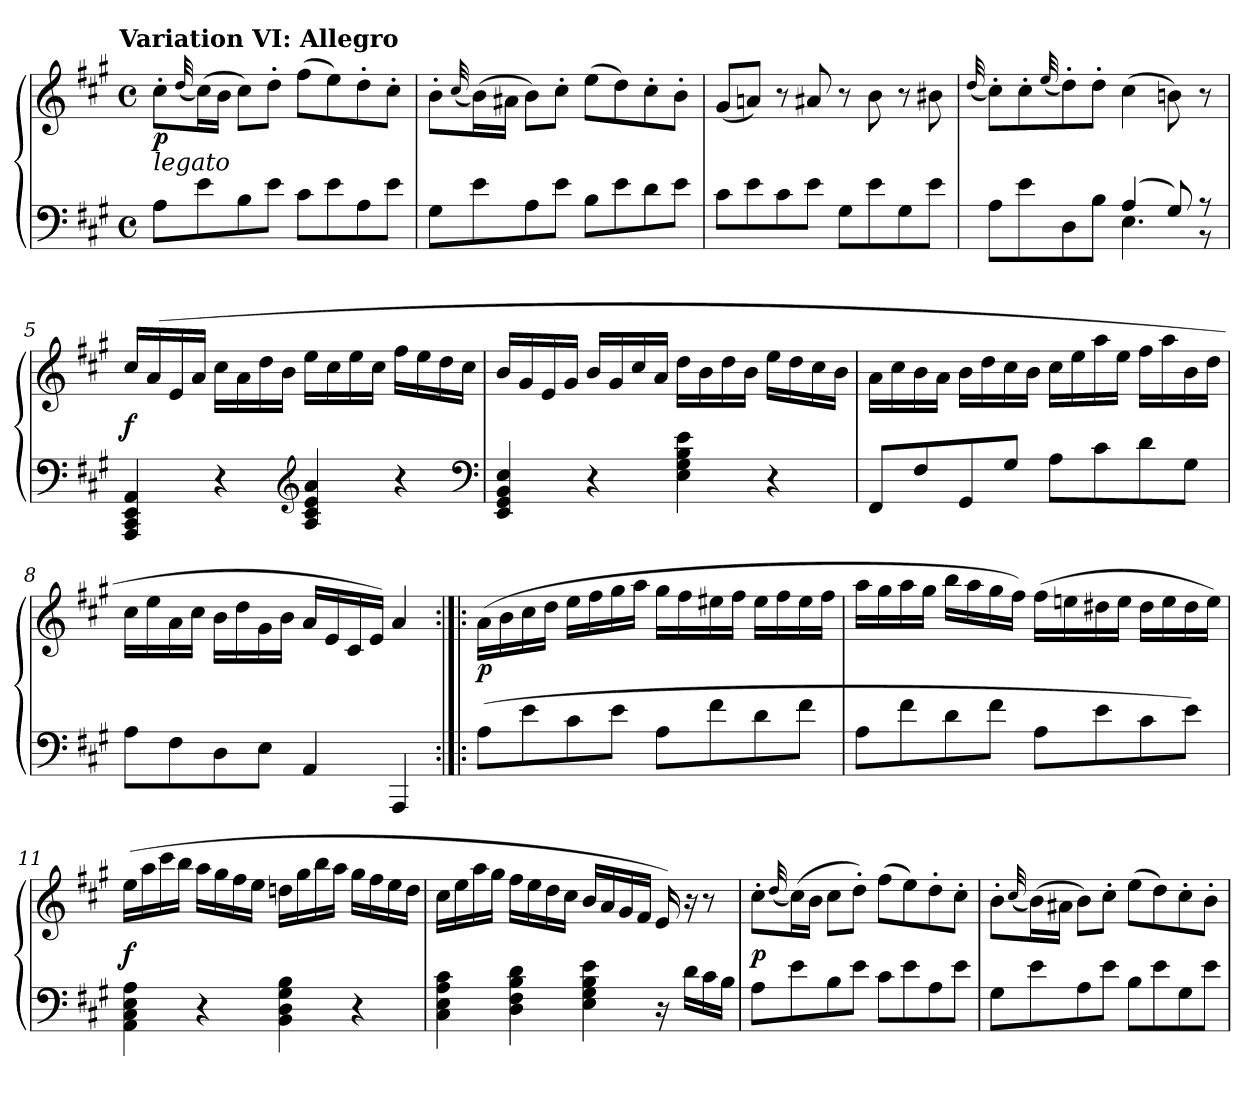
**kern	**kern	**dynam
*part1	*part1	*part1
*staff2	*staff1	*staff1/2
*clefF4	*clefG2	*
*k[f#c#g#]	*k[f#c#g#]	*
*A:	*A:	*
!!LO:TX:omd:t=Variation VI&colon; Allegro
*M4/4	*M4/4	*
*met(c)	*met(c)	*
*MM132	*MM132	*
=1	=1	=1
!LO:TX:a:i:t=legato	!	!
8AL	8cc#'L	p
.	(32qqdd	.
8e	(16cc#L)	.
.	16bJJ	.
8B	8cc#L)	.
8eJ	8dd'J	.
8c#L	(8ff#L	.
8e	8ee)	.
8A	8dd'	.
8eJ	8cc#'J	.
=2	=2	=2
8G#L	8b'\L	.
.	(32qqcc#	.
8e	(16b\L)	.
.	16a#X\JJ	.
8A	8bL)	.
8eJ	8cc#'J	.
8BL	(8eeL	.
8e	8dd)	.
8d	8cc#'	.
8eJ	8b'J	.
=3	=3	=3
8c#L	(8g#L	.
8e	8anJ)	.
8c#	8r	.
8eJ	8a#X	.
8G#L	8r	.
8e	8b	.
8G#	8r	.
8eJ	8b#X	.
=4	=4	=4
.	(32qqdd	.
*^	*	*
2ryy	8AL	8cc#'L)	.
.	8e	8cc#'	.
.	.	(32qqee	.
.	8D	8dd')	.
.	8BJ	8dd'J	.
(4A	4.E	(4cc#	.
8G#)	.	8bn)	.
8r	8r	8r	.
*v	*v	*	*
=5	=5	=5
4AAA 4CC# 4EE 4AA	16cc#LL	f
.	(16a	.
.	16e	.
.	16aJJ	.
4r	16cc#LL	.
.	16a	.
.	16dd	.
.	16bJJ	.
*clefG2	*	*
4A 4c# 4e 4a	16eeLL	.
.	16cc#	.
.	16ee	.
.	16cc#JJ	.
4r	16ff#LL	.
.	16ee	.
.	16dd	.
.	16cc#JJ	.
*clefF4	*	*
=6	=6	=6
4EE 4GG# 4BB 4E	16bLL	.
.	16g#	.
.	16e	.
.	16g#JJ	.
4r	16bLL	.
.	16g#	.
.	16cc#	.
.	16aJJ	.
4E 4G# 4B 4e	16ddLL	.
.	16b	.
.	16dd	.
.	16bJJ	.
4r	16eeLL	.
.	16dd	.
.	16cc#	.
.	16bJJ	.
=7	=7	=7
8FF#L	16aLL	.
.	16cc#	.
8F#	16b	.
.	16aJJ	.
8GG#	16bLL	.
.	16dd	.
8G#J	16cc#	.
.	16bJJ	.
8AL	16cc#LL	.
.	16ee	.
8c#	16aa	.
.	16eeJJ	.
8d	16ff#LL	.
.	16aa	.
8G#J	16b	.
.	16ddJJ	.
=8	=8	=8
8AL	16cc#LL	.
.	16ee	.
8F#	16a	.
.	16cc#JJ	.
8D	16bLL	.
.	16dd	.
8EJ	16g#	.
.	16bJJ	.
4AA	16aLL	.
.	16e	.
.	16c#	.
.	16eJJ)	.
4AAA	4a	.
=9:|!|:	=9:|!|:	=9:|!|:
(8AL	(16aLL	p
.	16b	.
8e	16cc#	.
.	16ddJJ	.
8c#	16eeLL	.
.	16ff#	.
8eJ	16gg#	.
.	16aaJJ	.
8AL	16gg#LL	.
.	16ff#	.
8f#	16ee#X	.
.	16ff#JJ	.
8d	16ee#LL	.
.	16ff#	.
8f#J	16ee#	.
.	16ff#JJ	.
=10	=10	=10
8AL	16aaLL	.
.	16gg#	.
8f#	16aa	.
.	16gg#JJ	.
8d	16bbLL	.
.	16aa	.
8f#J	16gg#	.
.	16ff#JJ)	.
8AL	(16ff#LL	.
.	16een	.
8e	16dd#X	.
.	16eeJJ	.
8c#	16dd#LL	.
.	16ee	.
8eJ)	16dd#	.
.	16eeJJ)	.
=11	=11	=11
4AA 4C# 4E 4A	(16eeLL	f
.	16aa	.
.	16ccc#	.
.	16bbJJ	.
4r	16aaLL	.
.	16gg#	.
.	16ff#	.
.	16eeJJ	.
4BB 4D 4G# 4B	16ddnLL	.
.	16gg#	.
.	16bb	.
.	16aaJJ	.
4r	16gg#LL	.
.	16ff#	.
.	16ee	.
.	16ddJJ	.
=12	=12	=12
4C# 4E 4A 4c#	16cc#LL	.
.	16ee	.
.	16aa	.
.	16gg#JJ	.
4D 4F# 4B 4d	16ff#LL	.
.	16ee	.
.	16dd	.
.	16cc#JJ	.
4E 4G# 4B 4e	16bLL	.
.	16a	.
.	16g#	.
.	16f#JJ	.
16r	16e)	.
16dLL	16r	.
16c#	8r	.
16BJJ	.	.
=13	=13	=13
8AL	8cc#'L	p
.	(32qqdd	.
8e	(16cc#L)	.
.	16bJJ	.
8B	8cc#L	.
8eJ	8dd'J)	.
8c#L	(8ff#L	.
8e	8ee)	.
8A	8dd'	.
8eJ	8cc#'J	.
=14	=14	=14
8G#L	8b'\L	.
.	(32qqcc#	.
8e	(16b\L)	.
.	16a#X\JJ	.
8A	8bL)	.
8eJ	8cc#'J	.
8BL	(8eeL	.
8e	8dd)	.
8G#	8cc#'	.
8eJ	8b'J	.
=	=	=
*-	*-	*-
